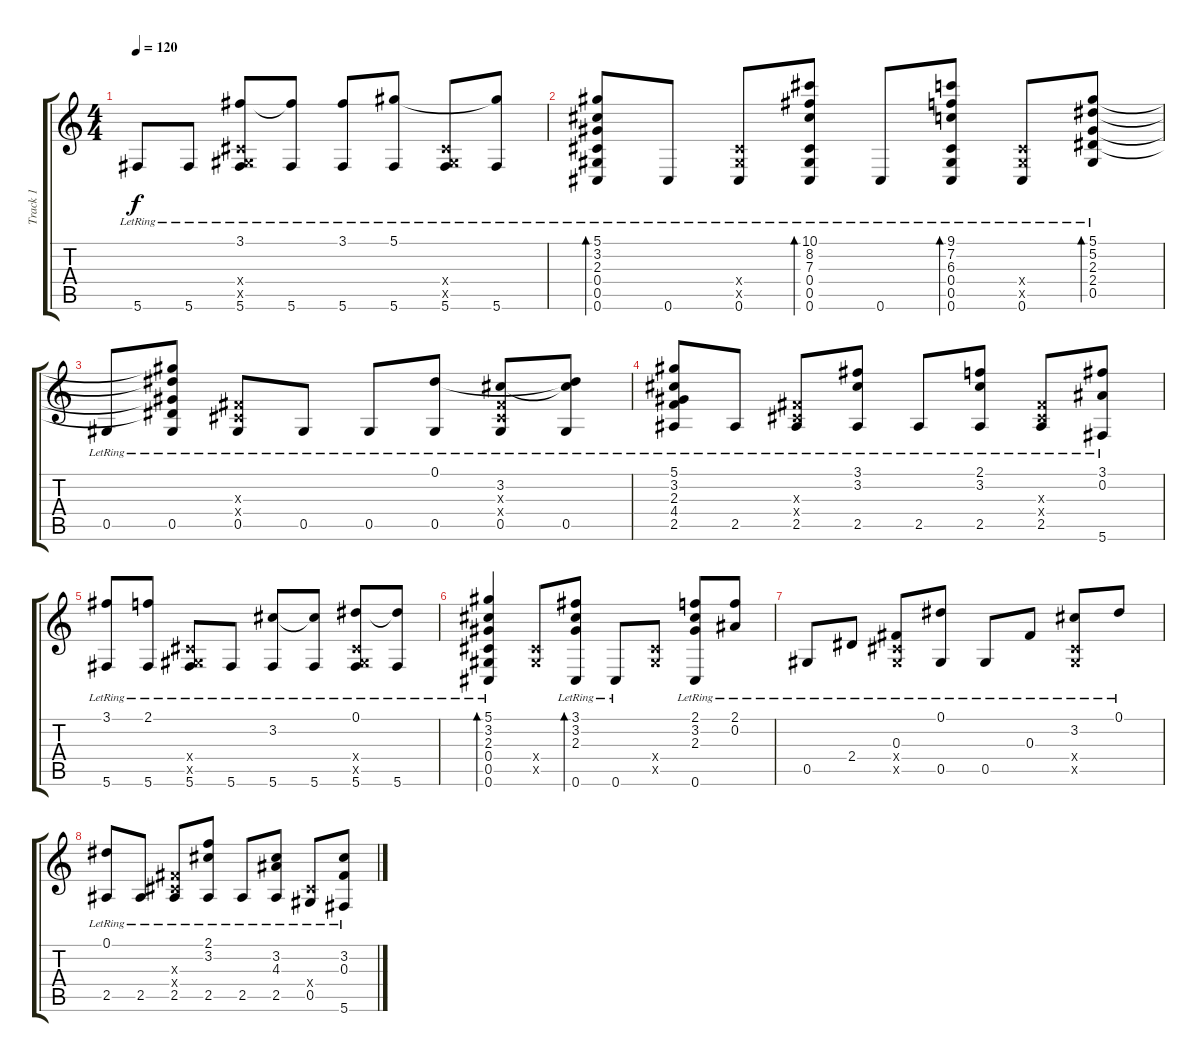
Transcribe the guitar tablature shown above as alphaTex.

\track ("Track 1" "Track 1") {instrument acousticguitarsteel}
\staff {score tabs}
\tuning (Eb4 Bb3 Gb3 Db3 Ab2 Db2) {hide}
\ts (4 4)
\tempo 120
\clef g2
\ks c
5.6{lr}.8{dy f} 5.6{lr}.8 (3.1{lr} 0.4{x} 0.5{x} 5.6{lr}).8 (3.1{t} 5.6{lr}).8 (3.1{lr} 5.6{lr}).8 (5.1{lr} 5.6{lr}).8 (0.4{x} 0.5{x} 5.6{lr}).8 (5.1{t} 5.6{lr}).8 |
(5.1{lr} 3.2{lr} 2.3{lr} 0.4{lr} 0.5{lr} 0.6{lr}).8{bd 30} 0.6{lr}.8 (0.4{x} 0.5{x} 0.6{lr}).8 (10.1{lr} 8.2{lr} 7.3{lr} 0.4{lr} 0.5{lr} 0.6{lr}).8{bd 30} 0.6{lr}.8 (9.1{lr} 7.2{lr} 6.3{lr} 0.4{lr} 0.5{lr} 0.6{lr}).8{bd 30} (0.4{x} 0.5{x} 0.6{lr}).8 (5.1{lr} 5.2{lr} 2.3{lr} 2.4{lr} 0.5{lr}).8{bd 30} |
0.5{lr}.8 (5.1{t} 5.2{t} 2.3{t} 2.4{t} 0.5{lr}).8 (0.3{x} 0.4{x} 0.5{lr}).8 0.5{lr}.8 0.5{lr}.8 (0.1{lr} 0.5{lr}).8 (3.2{lr} 0.3{x} 0.4{x} 0.5{lr}).8 (0.1{t} 3.2{t} 0.5{lr}).8 |
(5.1{lr} 3.2{lr} 2.3{lr} 4.4{lr} 2.5{lr}).8 2.5{lr}.8 (0.3{x} 0.4{x} 2.5{lr}).8 (3.1{lr} 3.2{lr} 2.5{lr}).8 2.5{lr}.8 (2.1{lr} 3.2{lr} 2.5{lr}).8 (0.3{x} 0.4{x} 2.5{lr}).8 (3.1{lr} 0.2{lr} 5.6{lr}).8 |
(3.1{lr} 5.6{lr}).8 (2.1{lr} 5.6{lr}).8 (0.4{x} 0.5{x} 5.6{lr}).8 5.6{lr}.8 (3.2{lr} 5.6{lr}).8 (3.2{t} 5.6{lr}).8 (0.1{lr} 0.4{x} 0.5{x} 5.6{lr}).8 (0.1{t} 5.6{lr}).8 |
(5.1{lr} 3.2{lr} 2.3{lr} 0.4{lr} 0.5{lr} 0.6{lr}).4{bd 30} (0.4{x} 0.5{x}).8 (3.1{lr} 3.2{lr} 2.3{lr} 0.6{lr}).8{bd 240} 0.6{lr}.8 (0.4{x} 0.5{x}).8 (2.1{lr} 3.2{lr} 2.3{lr} 0.6{lr}).8 (2.1{lr} 0.2{lr}).8 |
0.5{lr}.8 2.4{lr}.8 (0.3{lr} 0.4{x} 0.5{x}).8 (0.1{lr} 0.5{lr}).8 0.5{lr}.8 0.3{lr}.8 (3.2{lr} 0.4{x} 0.5{x}).8 0.1{lr}.8 |
(0.1{lr} 2.5{lr}).8 2.5{lr}.8 (0.3{x} 0.4{x} 2.5{lr}).8 (2.1{lr} 3.2{lr} 2.5{lr}).8 2.5{lr}.8 (3.2{lr} 4.3{lr} 2.5{lr}).8 (0.4{x} 0.5{lr}).8 (3.2{lr} 0.3{lr} 5.6{lr}).8
